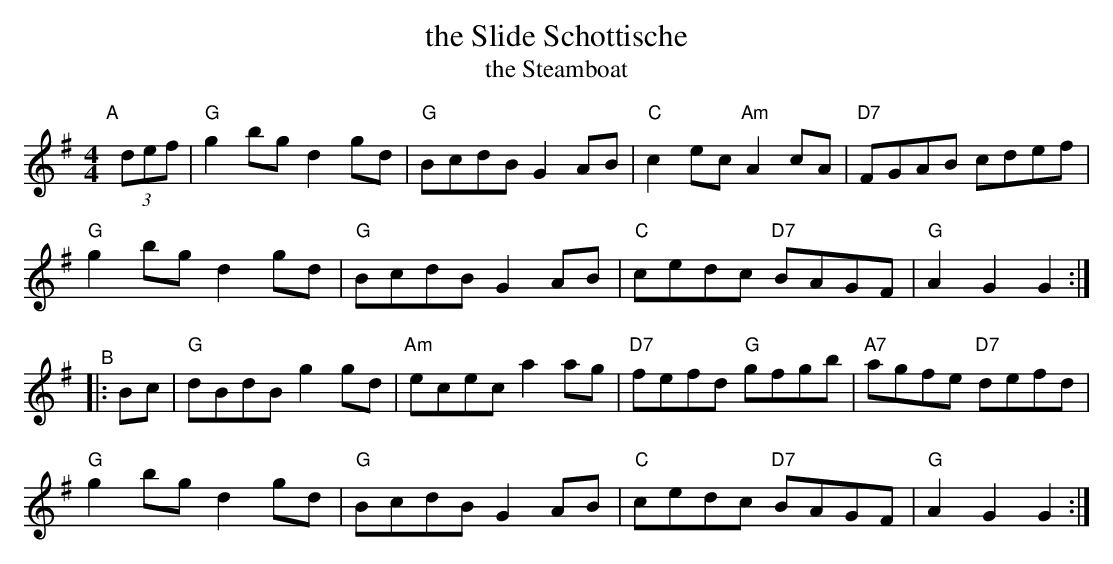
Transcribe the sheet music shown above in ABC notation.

X:1
T:the Slide Schottische
T:the Steamboat
M:4/4
L:1/8
K:G
"A"[|]\
(3def | "G"g2bg d2gd | "G"BcdB G2AB | "C"c2ec "Am"A2cA | "D7"FGAB cdef |
"G"g2bg d2gd | "G"BcdB G2AB | "C"cedc "D7"BAGF | "G"A2G2 G2 :|
"^B"|:\
Bc | "G"dBdB g2gd | "Am"ecec a2ag | "D7"fefd "G"gfgb | "A7"agfe "D7"defd |
"G"g2bg d2gd | "G"BcdB G2AB | "C"cedc "D7"BAGF | "G"A2G2 G2 :|
